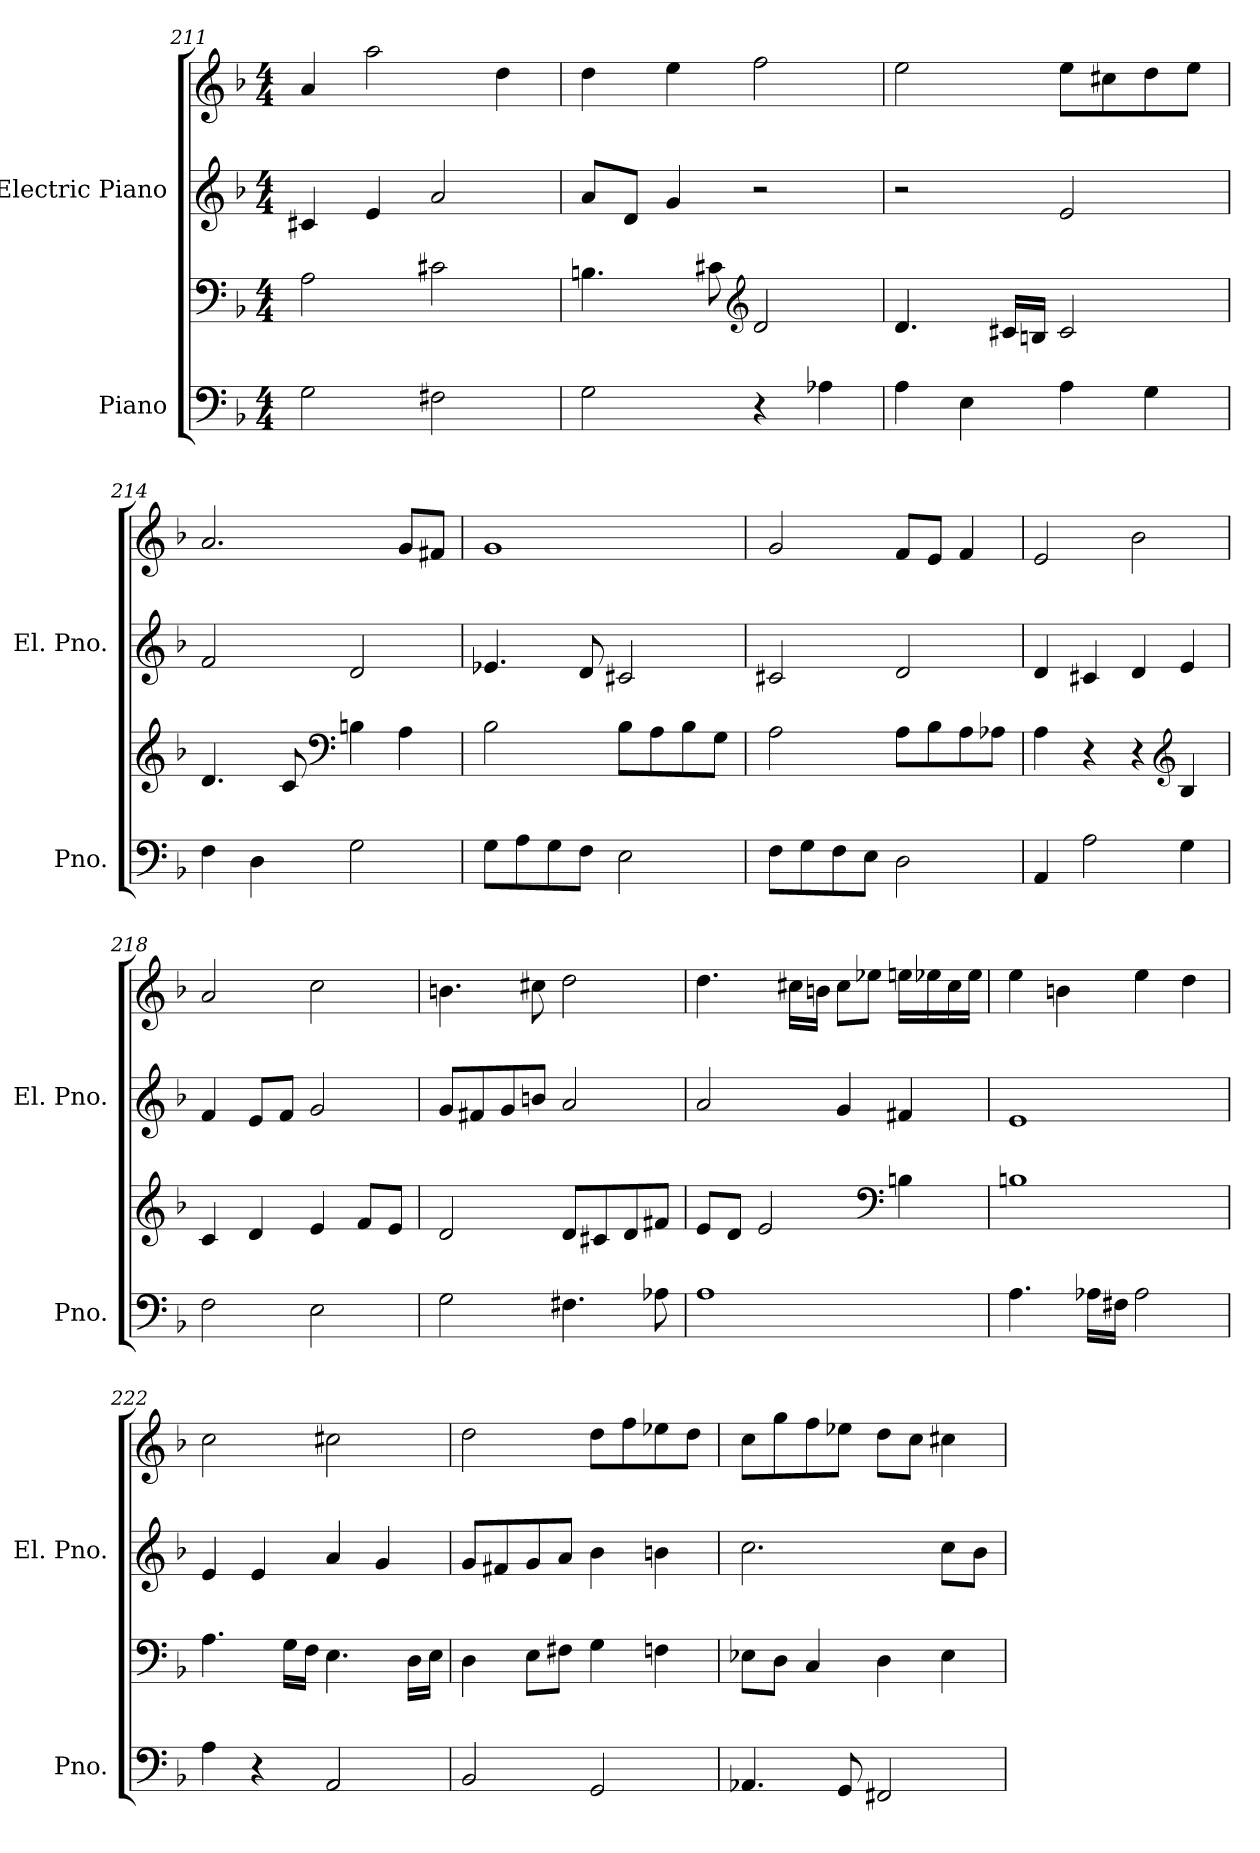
**kern	**kern	**kern	**kern
*part2	*part2	*part1	*part1
*staff4	*staff3	*staff2	*staff1
*I"Piano	*	*I"Electric Piano	*
*I'Pno.	*	*I'El. Pno.	*
!!LO:PB:g=z
*clefF4	*clefF4	*clefG2	*clefG2
*k[b-]	*k[b-]	*k[b-]	*k[b-]
*M4/4	*M4/4	*M4/4	*M4/4
=211	=211	=211	=211
2G\	2A\	4c#X/	4a/
.	.	4e/	2aa\
2F#X\	2c#X\	2a/	.
.	.	.	4dd\
=212	=212	=212	=212
2G\	4.Bn\	8a/L	4dd\
.	.	8d/J	.
.	.	4g/	4ee\
.	8c#X\	.	.
*	*clefG2	*	*
4r	2d/	2r	2ff\
4A-X\	.	.	.
=213	=213	=213	=213
4A\	4.d/	2r	2ee\
4E\	.	.	.
.	16c#X/LL	.	.
.	16Bn/JJ	.	.
4A\	2c#/	2e/	8ee\L
.	.	.	8cc#X\
4G\	.	.	8dd\
.	.	.	8ee\J
=214	=214	=214	=214
4F\	4.d/	2f/	2.a/
4D\	.	.	.
.	8c/	.	.
*	*clefF4	*	*
2G\	4Bn\	2d/	.
.	4A\	.	8g/L
.	.	.	8f#X/J
!!LO:LB:g=z
=215	=215	=215	=215
8G\L	2B-\	4.e-X/	1g
8A\	.	.	.
8G\	.	.	.
8F\J	.	8d/	.
2E\	8B-\L	2c#X/	.
.	8A\	.	.
.	8B-\	.	.
.	8G\J	.	.
=216	=216	=216	=216
8F\L	2A\	2c#X/	2g/
8G\	.	.	.
8F\	.	.	.
8E\J	.	.	.
2D\	8A\L	2d/	8f/L
.	8B-\	.	8e/J
.	8A\	.	4f/
.	8A-X\J	.	.
=217	=217	=217	=217
4AA/	4A\	4d/	2e/
2A\	4r	4c#X/	.
.	4r	4d/	2b-\
*	*clefG2	*	*
4G\	4B-/	4e/	.
=218	=218	=218	=218
2F\	4c/	4f/	2a/
.	4d/	8e/L	.
.	.	8f/J	.
2E\	4e/	2g/	2cc\
.	8f/L	.	.
.	8e/J	.	.
!!LO:LB:g=z
=219	=219	=219	=219
2G\	2d/	8g/L	4.bn\
.	.	8f#X/	.
.	.	8g/	.
.	.	8bn/J	8cc#X\
4.F#X\	8d/L	2a/	2dd\
.	8c#X/	.	.
.	8d/	.	.
8A-X\	8f#X/J	.	.
=220	=220	=220	=220
1A	8e/L	2a/	4.dd\
.	8d/J	.	.
.	2e/	.	.
.	.	.	16cc#X\LL
.	.	.	16bn\JJ
.	.	4g/	8cc#\L
.	.	.	8ee-X\J
*	*clefF4	*	*
.	4Bn\	4f#X/	16een\LL
.	.	.	16ee-X\
.	.	.	16cc#\
.	.	.	16ee-\JJ
=221	=221	=221	=221
4.A\	1Bn	1e	4ee\
.	.	.	4bn\
16A-X\LL	.	.	.
16F#X\JJ	.	.	.
2A-\	.	.	4ee\
.	.	.	4dd\
!!LO:PB:g=z
=222	=222	=222	=222
4A\	4.A\	4e/	2cc\
4r	.	4e/	.
.	16G\LL	.	.
.	16F\JJ	.	.
2AA/	4.E\	4a/	2cc#X\
.	.	4g/	.
.	16D\LL	.	.
.	16E\JJ	.	.
=223	=223	=223	=223
2BB-/	4D\	8g/L	2dd\
.	.	8f#X/	.
.	8E\L	8g/	.
.	8F#X\J	8a/J	.
2GG/	4G\	4b-\	8dd\L
.	.	.	8ff\
.	4Fn\	4bn\	8ee-X\
.	.	.	8dd\J
=224	=224	=224	=224
4.AA-X/	8E-X\L	2.cc\	8cc\L
.	8D\J	.	8gg\
.	4C/	.	8ff\
8GG/	.	.	8ee-X\J
2FF#X/	4D\	.	8dd\L
.	.	.	8cc\J
.	4E-\	8cc\L	4cc#X\
.	.	8b-\J	.
=	=	=	=
*-	*-	*-	*-
